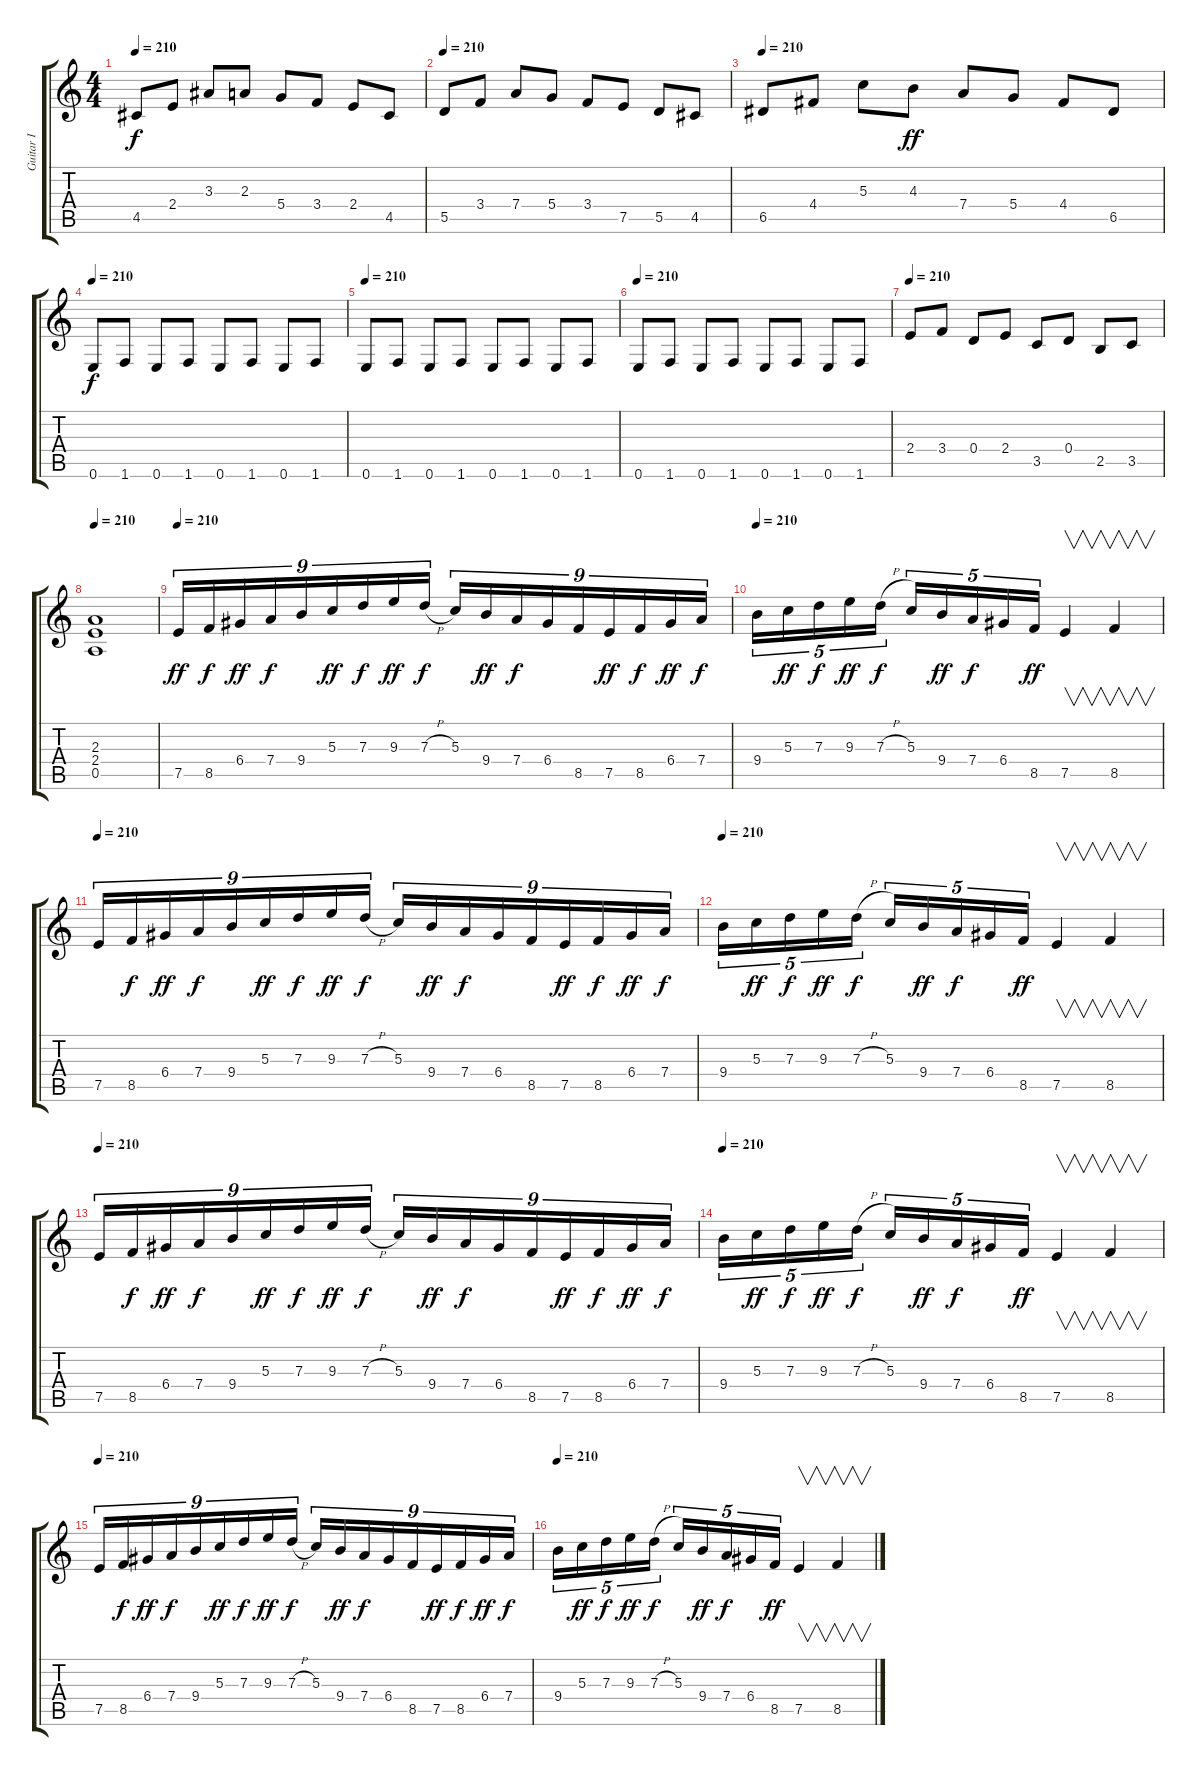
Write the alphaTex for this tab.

\track ("Guitar I" "Guitar I") {instrument overdrivenguitar}
\staff {score tabs}
\tuning (E4 B3 G3 D3 A2 E2) {hide}
\ts (4 4)
\tempo 210
\clef g2
\ks c
4.5.8{dy f} 2.4.8 3.3.8 2.3.8 5.4.8 3.4.8 2.4.8 4.5.8 |
\tempo 210
5.5.8 3.4.8 7.4.8 5.4.8 3.4.8 7.5.8 5.5.8 4.5.8 |
\tempo 210
6.5.8 4.4.8 5.3.8 4.3.8{dy ff} 7.4.8 5.4.8 4.4.8 6.5.8 |
\tempo 210
0.6.8{dy f} 1.6.8 0.6.8 1.6.8 0.6.8 1.6.8 0.6.8 1.6.8 |
\tempo 210
0.6.8 1.6.8 0.6.8 1.6.8 0.6.8 1.6.8 0.6.8 1.6.8 |
\tempo 210
0.6.8 1.6.8 0.6.8 1.6.8 0.6.8 1.6.8 0.6.8 1.6.8 |
\tempo 210
2.4.8 3.4.8 0.4.8 2.4.8 3.5.8 0.4.8 2.5.8 3.5.8 |
\tempo 210
(2.3 2.4 0.5).1 |
\tempo 210
7.5.16{tu (9 8) dy ff} 8.5.16{tu (9 8) dy f} 6.4.16{tu (9 8) dy ff} 7.4.16{tu (9 8) dy f} 9.4.16{tu (9 8)} 5.3.16{tu (9 8) dy ff} 7.3.16{tu (9 8) dy f} 9.3.16{tu (9 8) dy ff} 7.3{h}.16{tu (9 8) dy f} 5.3.16{tu (9 8)} 9.4.16{tu (9 8) dy ff} 7.4.16{tu (9 8) dy f} 6.4.16{tu (9 8)} 8.5.16{tu (9 8)} 7.5.16{tu (9 8) dy ff} 8.5.16{tu (9 8) dy f} 6.4.16{tu (9 8) dy ff} 7.4.16{tu (9 8) dy f} |
\tempo 210
9.4.16{tu (5 4)} 5.3.16{tu (5 4) dy ff} 7.3.16{tu (5 4) dy f} 9.3.16{tu (5 4) dy ff} 7.3{h}.16{tu (5 4) dy f} 5.3.16{tu (5 4)} 9.4.16{tu (5 4) dy ff} 7.4.16{tu (5 4) dy f} 6.4.16{tu (5 4)} 8.5.16{tu (5 4) dy ff} 7.5.4{v} 8.5.4{v} |
\tempo 210
7.5.16{tu (9 8)} 8.5.16{tu (9 8) dy f} 6.4.16{tu (9 8) dy ff} 7.4.16{tu (9 8) dy f} 9.4.16{tu (9 8)} 5.3.16{tu (9 8) dy ff} 7.3.16{tu (9 8) dy f} 9.3.16{tu (9 8) dy ff} 7.3{h}.16{tu (9 8) dy f} 5.3.16{tu (9 8)} 9.4.16{tu (9 8) dy ff} 7.4.16{tu (9 8) dy f} 6.4.16{tu (9 8)} 8.5.16{tu (9 8)} 7.5.16{tu (9 8) dy ff} 8.5.16{tu (9 8) dy f} 6.4.16{tu (9 8) dy ff} 7.4.16{tu (9 8) dy f} |
\tempo 210
9.4.16{tu (5 4)} 5.3.16{tu (5 4) dy ff} 7.3.16{tu (5 4) dy f} 9.3.16{tu (5 4) dy ff} 7.3{h}.16{tu (5 4) dy f} 5.3.16{tu (5 4)} 9.4.16{tu (5 4) dy ff} 7.4.16{tu (5 4) dy f} 6.4.16{tu (5 4)} 8.5.16{tu (5 4) dy ff} 7.5.4{v} 8.5.4{v} |
\tempo 210
7.5.16{tu (9 8)} 8.5.16{tu (9 8) dy f} 6.4.16{tu (9 8) dy ff} 7.4.16{tu (9 8) dy f} 9.4.16{tu (9 8)} 5.3.16{tu (9 8) dy ff} 7.3.16{tu (9 8) dy f} 9.3.16{tu (9 8) dy ff} 7.3{h}.16{tu (9 8) dy f} 5.3.16{tu (9 8)} 9.4.16{tu (9 8) dy ff} 7.4.16{tu (9 8) dy f} 6.4.16{tu (9 8)} 8.5.16{tu (9 8)} 7.5.16{tu (9 8) dy ff} 8.5.16{tu (9 8) dy f} 6.4.16{tu (9 8) dy ff} 7.4.16{tu (9 8) dy f} |
\tempo 210
9.4.16{tu (5 4)} 5.3.16{tu (5 4) dy ff} 7.3.16{tu (5 4) dy f} 9.3.16{tu (5 4) dy ff} 7.3{h}.16{tu (5 4) dy f} 5.3.16{tu (5 4)} 9.4.16{tu (5 4) dy ff} 7.4.16{tu (5 4) dy f} 6.4.16{tu (5 4)} 8.5.16{tu (5 4) dy ff} 7.5.4{v} 8.5.4{v} |
\tempo 210
7.5.16{tu (9 8)} 8.5.16{tu (9 8) dy f} 6.4.16{tu (9 8) dy ff} 7.4.16{tu (9 8) dy f} 9.4.16{tu (9 8)} 5.3.16{tu (9 8) dy ff} 7.3.16{tu (9 8) dy f} 9.3.16{tu (9 8) dy ff} 7.3{h}.16{tu (9 8) dy f} 5.3.16{tu (9 8)} 9.4.16{tu (9 8) dy ff} 7.4.16{tu (9 8) dy f} 6.4.16{tu (9 8)} 8.5.16{tu (9 8)} 7.5.16{tu (9 8) dy ff} 8.5.16{tu (9 8) dy f} 6.4.16{tu (9 8) dy ff} 7.4.16{tu (9 8) dy f} |
\tempo 210
9.4.16{tu (5 4)} 5.3.16{tu (5 4) dy ff} 7.3.16{tu (5 4) dy f} 9.3.16{tu (5 4) dy ff} 7.3{h}.16{tu (5 4) dy f} 5.3.16{tu (5 4)} 9.4.16{tu (5 4) dy ff} 7.4.16{tu (5 4) dy f} 6.4.16{tu (5 4)} 8.5.16{tu (5 4) dy ff} 7.5.4{v} 8.5.4{v}
